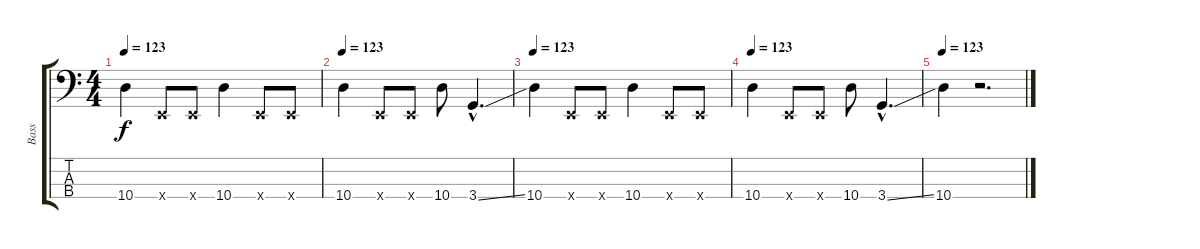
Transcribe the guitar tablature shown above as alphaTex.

\track ("Bass" "Bass") {instrument electricbasspick}
\staff {score tabs}
\tuning (G2 D2 A1 E1) {hide}
\ts (4 4)
\tempo 123
\clef f4
\ks c
10.4.4{dy f} 0.4{x}.8 0.4{x}.8 10.4.4 0.4{x}.8 0.4{x}.8 |
\tempo 123
10.4.4 0.4{x}.8 0.4{x}.8 10.4.8 3.4{ss hac}.4{d} |
\tempo 123
10.4.4 0.4{x}.8 0.4{x}.8 10.4.4 0.4{x}.8 0.4{x}.8 |
\tempo 123
10.4.4 0.4{x}.8 0.4{x}.8 10.4.8 3.4{ss hac}.4{d} |
\tempo 123
10.4.4 r.2{d}
